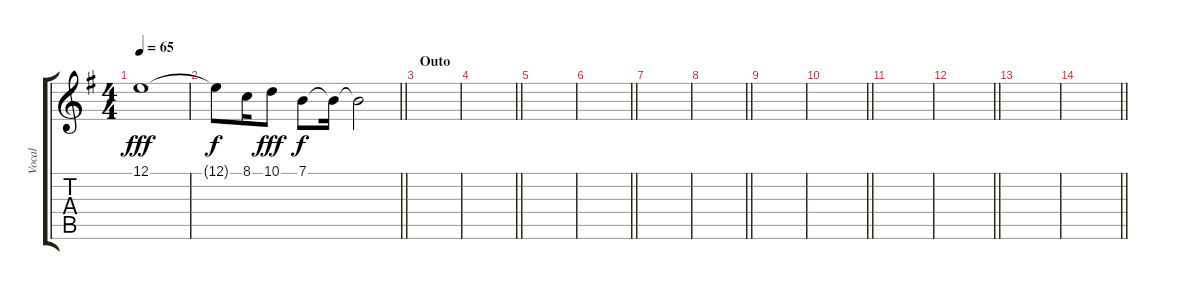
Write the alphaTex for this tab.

\track ("Vocal" "Vocal") {instrument tenorsax}
\staff {score tabs}
\tuning (E4 B3 G3 D3 A2 E2) {hide}
\ts (4 4)
\tempo 65
\clef g2
\ks eminor
12.1.1{dy fff} |
\barLineRight lightlight
12.1{t}.8{dy f} 8.1.16 10.1.8{dy fff} 7.1.8{dy f} 7.1{t}.16 7.1{t}.2 |
\section ("" "Outo")
|
\barLineRight lightlight
|
|
\barLineRight lightlight
|
|
\barLineRight lightlight
|
|
\barLineRight lightlight
|
|
\barLineRight lightlight
|
|
\barLineRight lightlight
